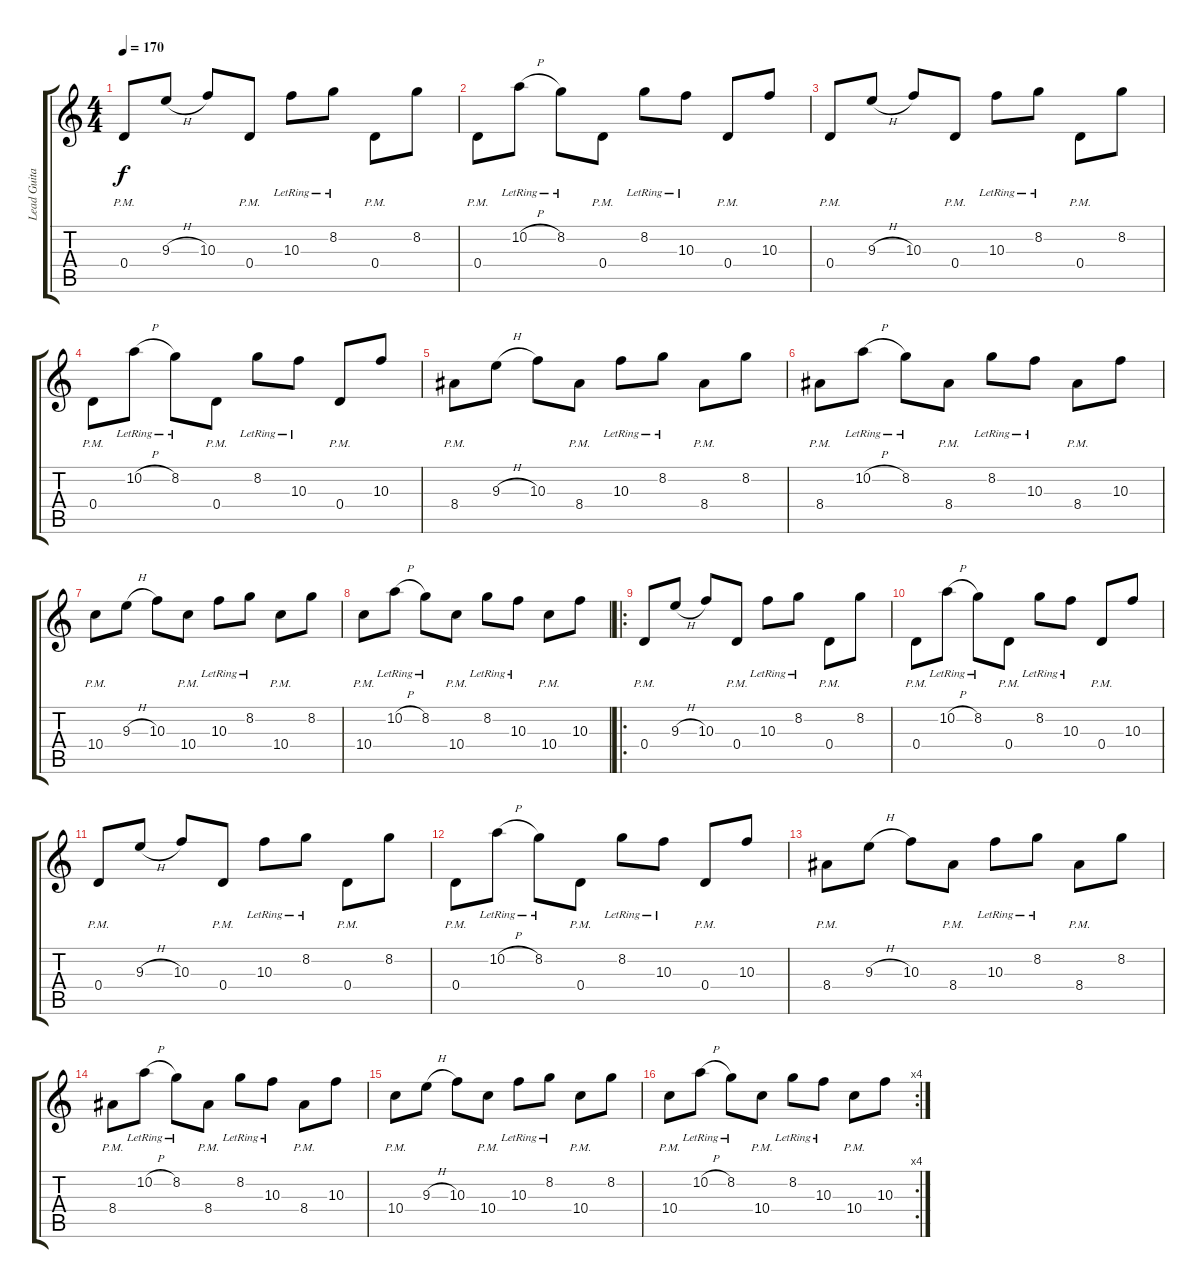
\track ("Lead Guitar" "Lead Guita") {instrument distortionguitar}
\staff {score tabs}
\tuning (E4 B3 G3 D3 A2 D2) {hide}
\ts (4 4)
\tempo 170
\clef g2
\ks c
0.4{pm}.8{dy f} 9.3{h}.8 10.3.8 0.4{pm}.8 10.3{lr}.8 8.2{lr}.8 0.4{pm}.8 8.2.8 |
0.4{pm}.8 10.2{h lr}.8 8.2{lr}.8 0.4{pm}.8 8.2{lr}.8 10.3{lr}.8 0.4{pm}.8 10.3.8 |
0.4{pm}.8 9.3{h}.8 10.3.8 0.4{pm}.8 10.3{lr}.8 8.2{lr}.8 0.4{pm}.8 8.2.8 |
0.4{pm}.8 10.2{h lr}.8 8.2{lr}.8 0.4{pm}.8 8.2{lr}.8 10.3{lr}.8 0.4{pm}.8 10.3.8 |
8.4{pm}.8 9.3{h}.8 10.3.8 8.4{pm}.8 10.3{lr}.8 8.2{lr}.8 8.4{pm}.8 8.2.8 |
8.4{pm}.8 10.2{h lr}.8 8.2{lr}.8 8.4{pm}.8 8.2{lr}.8 10.3{lr}.8 8.4{pm}.8 10.3.8 |
10.4{pm}.8 9.3{h}.8 10.3.8 10.4{pm}.8 10.3{lr}.8 8.2{lr}.8 10.4{pm}.8 8.2.8 |
10.4{pm}.8 10.2{h lr}.8 8.2{lr}.8 10.4{pm}.8 8.2{lr}.8 10.3{lr}.8 10.4{pm}.8 10.3.8 |
\ro
0.4{pm}.8 9.3{h}.8 10.3.8 0.4{pm}.8 10.3{lr}.8 8.2{lr}.8 0.4{pm}.8 8.2.8 |
0.4{pm}.8 10.2{h lr}.8 8.2{lr}.8 0.4{pm}.8 8.2{lr}.8 10.3{lr}.8 0.4{pm}.8 10.3.8 |
0.4{pm}.8 9.3{h}.8 10.3.8 0.4{pm}.8 10.3{lr}.8 8.2{lr}.8 0.4{pm}.8 8.2.8 |
0.4{pm}.8 10.2{h lr}.8 8.2{lr}.8 0.4{pm}.8 8.2{lr}.8 10.3{lr}.8 0.4{pm}.8 10.3.8 |
8.4{pm}.8 9.3{h}.8 10.3.8 8.4{pm}.8 10.3{lr}.8 8.2{lr}.8 8.4{pm}.8 8.2.8 |
8.4{pm}.8 10.2{h lr}.8 8.2{lr}.8 8.4{pm}.8 8.2{lr}.8 10.3{lr}.8 8.4{pm}.8 10.3.8 |
10.4{pm}.8 9.3{h}.8 10.3.8 10.4{pm}.8 10.3{lr}.8 8.2{lr}.8 10.4{pm}.8 8.2.8 |
\rc 4
10.4{pm}.8 10.2{h lr}.8 8.2{lr}.8 10.4{pm}.8 8.2{lr}.8 10.3{lr}.8 10.4{pm}.8 10.3.8
